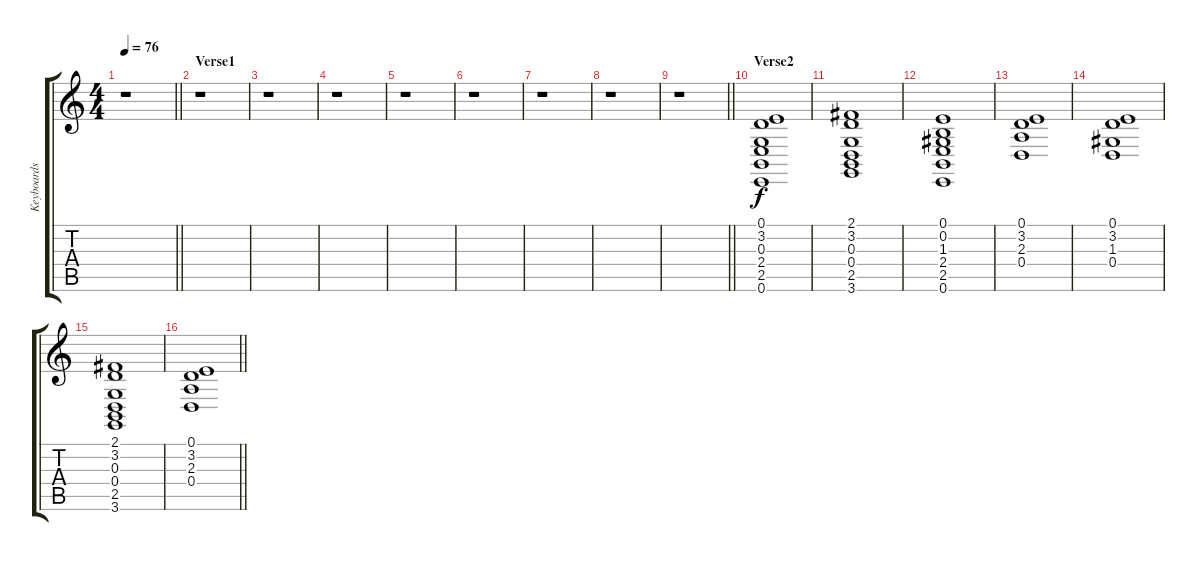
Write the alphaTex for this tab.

\track ("Keyboards" "Keyboards") {instrument stringensemble2}
\staff {score tabs}
\tuning (E4 B3 G3 D3 A2 E2) {hide}
\ts (4 4)
\tempo 76
\clef g2
\barLineRight lightlight
\ks c
r.1{dy f instrument stringensemble2} |
\section ("" "Verse1")
r.1 |
r.1 |
r.1 |
r.1 |
r.1 |
r.1 |
r.1 |
\barLineRight lightlight
r.1 |
\section ("" "Verse2")
(0.1 3.2 0.3 2.4 2.5 0.6).1 |
(2.1 3.2 0.3 0.4 2.5 3.6).1 |
(0.1 0.2 1.3 2.4 2.5 0.6).1 |
(0.1 3.2 2.3 0.4).1 |
(0.1 3.2 1.3 0.4).1 |
(2.1 3.2 0.3 0.4 2.5 3.6).1 |
\barLineRight lightlight
(0.1 3.2 2.3 0.4).1
